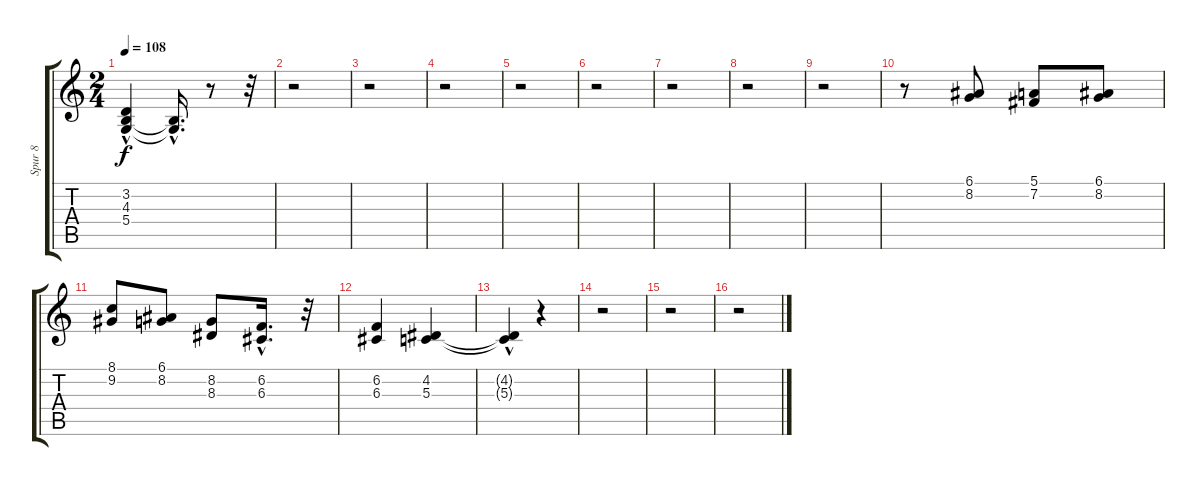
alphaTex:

\track ("Spur 8" "Spur 8") {instrument tenorsax}
\staff {score tabs}
\tuning (E4 B3 G3 D3 A2 E2) {hide}
\ts (2 4)
\tempo 108
\clef g2
\ks c
(3.2{hac} 4.3 5.4).4{dy f} (4.3{t} 5.4{hac t}).16{d} r.8 r.32 |
r.2 |
r.2 |
r.2 |
r.2 |
r.2 |
r.2 |
r.2 |
r.2 |
r.8 (6.1 8.2).8 (5.1 7.2).8 (6.1 8.2).8 |
(8.1 9.2).8 (6.1 8.2).8 (8.2 8.3).8 (6.2{hac} 6.3{hac}).16{d} r.32 |
(6.2 6.3).4 (4.2 5.3).4 |
(4.2{t} 5.3{hac t}).4 r.4 |
r.2 |
r.2 |
r.2
